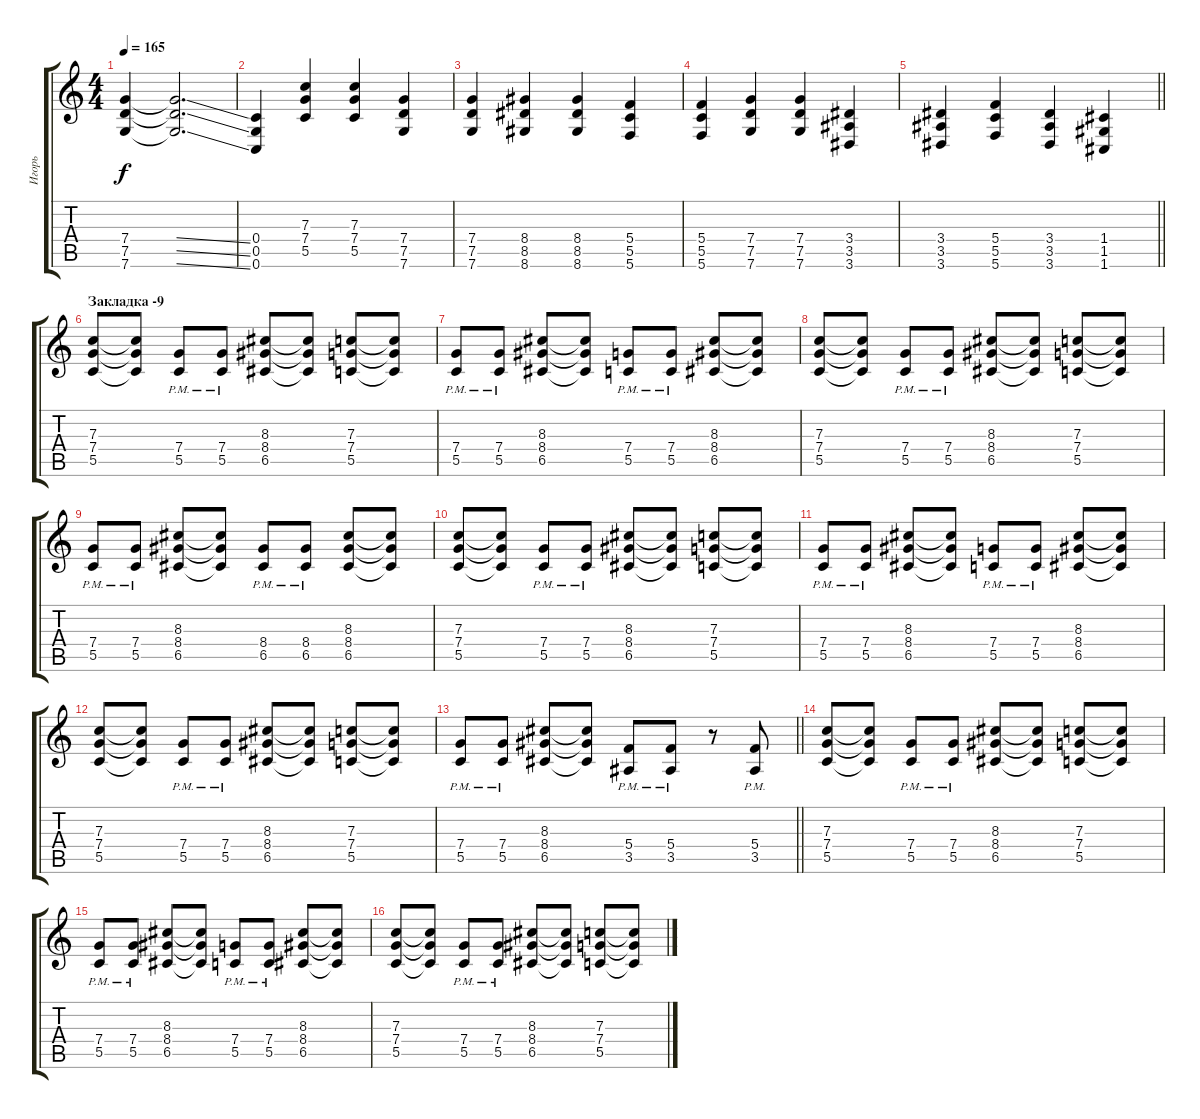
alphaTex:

\track ("Игорь" "Игорь") {instrument distortionguitar}
\staff {score tabs}
\tuning (D4 A3 F3 C3 G2 C2) {hide}
\ts (4 4)
\tempo 165
\clef g2
\ks c
(7.4{t} 7.5{t} 7.6{t}).4{dy f} (7.4{ss t} 7.5{ss t} 7.6{ss t}).2{d} |
(0.4 0.5 0.6).4 (7.3 7.4 5.5).4 (7.3 7.4 5.5).4 (7.4 7.5 7.6).4 |
(7.4 7.5 7.6).4 (8.4 8.5 8.6).4 (8.4 8.5 8.6).4 (5.4 5.5 5.6).4 |
(5.4 5.5 5.6).4 (7.4 7.5 7.6).4 (7.4 7.5 7.6).4 (3.4 3.5 3.6).4 |
\barLineRight lightlight
(3.4 3.5 3.6).4 (5.4 5.5 5.6).4 (3.4 3.5 3.6).4 (1.4 1.5 1.6).4 |
\section ("" "Закладка -9")
(7.3 7.4 5.5).8 (7.3{t} 7.4{t} 5.5{t}).8 (7.4{pm} 5.5{pm}).8 (7.4{pm} 5.5{pm}).8 (8.3 8.4 6.5).8 (8.3{t} 8.4{t} 6.5{t}).8 (7.3 7.4 5.5).8 (7.3{t} 7.4{t} 5.5{t}).8 |
(7.4{pm} 5.5{pm}).8 (7.4{pm} 5.5{pm}).8 (8.3 8.4 6.5).8 (8.3{t} 8.4{t} 6.5{t}).8 (7.4{pm} 5.5{pm}).8 (7.4{pm} 5.5{pm}).8 (8.3 8.4 6.5).8 (8.3{t} 8.4{t} 6.5{t}).8 |
(7.3 7.4 5.5).8 (7.3{t} 7.4{t} 5.5{t}).8 (7.4{pm} 5.5{pm}).8 (7.4{pm} 5.5{pm}).8 (8.3 8.4 6.5).8 (8.3{t} 8.4{t} 6.5{t}).8 (7.3 7.4 5.5).8 (7.3{t} 7.4{t} 5.5{t}).8 |
(7.4{pm} 5.5{pm}).8 (7.4{pm} 5.5{pm}).8 (8.3 8.4 6.5).8 (8.3{t} 8.4{t} 6.5{t}).8 (8.4{pm} 6.5{pm}).8 (8.4{pm} 6.5{pm}).8 (8.3 8.4 6.5).8 (8.3{t} 8.4{t} 6.5{t}).8 |
(7.3 7.4 5.5).8 (7.3{t} 7.4{t} 5.5{t}).8 (7.4{pm} 5.5{pm}).8 (7.4{pm} 5.5{pm}).8 (8.3 8.4 6.5).8 (8.3{t} 8.4{t} 6.5{t}).8 (7.3 7.4 5.5).8 (7.3{t} 7.4{t} 5.5{t}).8 |
(7.4{pm} 5.5{pm}).8 (7.4{pm} 5.5{pm}).8 (8.3 8.4 6.5).8 (8.3{t} 8.4{t} 6.5{t}).8 (7.4{pm} 5.5{pm}).8 (7.4{pm} 5.5{pm}).8 (8.3 8.4 6.5).8 (8.3{t} 8.4{t} 6.5{t}).8 |
(7.3 7.4 5.5).8 (7.3{t} 7.4{t} 5.5{t}).8 (7.4{pm} 5.5{pm}).8 (7.4{pm} 5.5{pm}).8 (8.3 8.4 6.5).8 (8.3{t} 8.4{t} 6.5{t}).8 (7.3 7.4 5.5).8 (7.3{t} 7.4{t} 5.5{t}).8 |
\barLineRight lightlight
(7.4{pm} 5.5{pm}).8 (7.4{pm} 5.5{pm}).8 (8.3 8.4 6.5).8 (8.3{t} 8.4{t} 6.5{t}).8 (5.4{pm} 3.5{pm}).8 (5.4{pm} 3.5{pm}).8 r.8 (5.4{pm} 3.5{pm}).8 |
(7.3 7.4 5.5).8 (7.3{t} 7.4{t} 5.5{t}).8 (7.4{pm} 5.5{pm}).8 (7.4{pm} 5.5{pm}).8 (8.3 8.4 6.5).8 (8.3{t} 8.4{t} 6.5{t}).8 (7.3 7.4 5.5).8 (7.3{t} 7.4{t} 5.5{t}).8 |
(7.4{pm} 5.5{pm}).8 (7.4{pm} 5.5{pm}).8 (8.3 8.4 6.5).8 (8.3{t} 8.4{t} 6.5{t}).8 (7.4{pm} 5.5{pm}).8 (7.4{pm} 5.5{pm}).8 (8.3 8.4 6.5).8 (8.3{t} 8.4{t} 6.5{t}).8 |
(7.3 7.4 5.5).8 (7.3{t} 7.4{t} 5.5{t}).8 (7.4{pm} 5.5{pm}).8 (7.4{pm} 5.5{pm}).8 (8.3 8.4 6.5).8 (8.3{t} 8.4{t} 6.5{t}).8 (7.3 7.4 5.5).8 (7.3{t} 7.4{t} 5.5{t}).8
